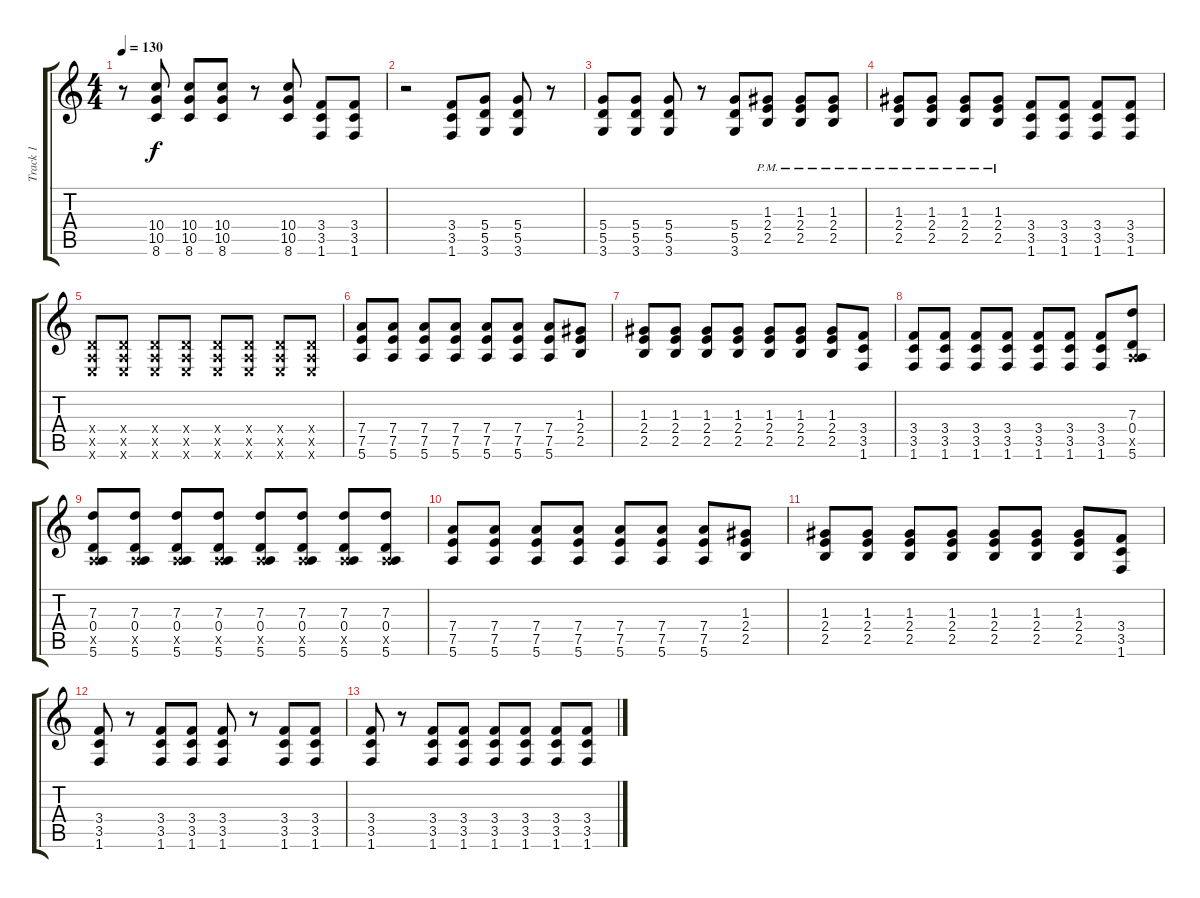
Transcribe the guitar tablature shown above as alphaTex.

\track ("Track 1" "Track 1") {instrument distortionguitar}
\staff {score tabs}
\tuning (E4 B3 G3 D3 A2 E2) {hide}
\ts (4 4)
\tempo 130
\clef g2
\ks c
r.8{dy f} (10.4 10.5 8.6).8 (10.4 10.5 8.6).8 (10.4 10.5 8.6).8 r.8 (10.4 10.5 8.6).8 (3.4 3.5 1.6).8 (3.4 3.5 1.6).8 |
r.2 (3.4 3.5 1.6).8 (5.4 5.5 3.6).8 (5.4 5.5 3.6).8 r.8 |
(5.4 5.5 3.6).8 (5.4 5.5 3.6).8 (5.4 5.5 3.6).8 r.8 (5.4 5.5 3.6).8 (1.3{pm} 2.4{pm} 2.5{pm}).8 (1.3{pm} 2.4{pm} 2.5{pm}).8 (1.3{pm} 2.4{pm} 2.5{pm}).8 |
(1.3{pm} 2.4{pm} 2.5{pm}).8 (1.3{pm} 2.4{pm} 2.5{pm}).8 (1.3{pm} 2.4{pm} 2.5{pm}).8 (1.3{pm} 2.4{pm} 2.5{pm}).8 (3.4 3.5 1.6).8 (3.4 3.5 1.6).8 (3.4 3.5 1.6).8 (3.4 3.5 1.6).8 |
(0.4{x} 0.5{x} 0.6{x}).8 (0.4{x} 0.5{x} 0.6{x}).8 (0.4{x} 0.5{x} 0.6{x}).8 (0.4{x} 0.5{x} 0.6{x}).8 (0.4{x} 0.5{x} 0.6{x}).8 (0.4{x} 0.5{x} 0.6{x}).8 (0.4{x} 0.5{x} 0.6{x}).8 (0.4{x} 0.5{x} 0.6{x}).8 |
(7.4 7.5 5.6).8 (7.4 7.5 5.6).8 (7.4 7.5 5.6).8 (7.4 7.5 5.6).8 (7.4 7.5 5.6).8 (7.4 7.5 5.6).8 (7.4 7.5 5.6).8 (1.3 2.4 2.5).8 |
(1.3 2.4 2.5).8 (1.3 2.4 2.5).8 (1.3 2.4 2.5).8 (1.3 2.4 2.5).8 (1.3 2.4 2.5).8 (1.3 2.4 2.5).8 (1.3 2.4 2.5).8 (3.4 3.5 1.6).8 |
(3.4 3.5 1.6).8 (3.4 3.5 1.6).8 (3.4 3.5 1.6).8 (3.4 3.5 1.6).8 (3.4 3.5 1.6).8 (3.4 3.5 1.6).8 (3.4 3.5 1.6).8 (7.3 0.4 0.5{x} 5.6).8 |
(7.3 0.4 0.5{x} 5.6).8 (7.3 0.4 0.5{x} 5.6).8 (7.3 0.4 0.5{x} 5.6).8 (7.3 0.4 0.5{x} 5.6).8 (7.3 0.4 0.5{x} 5.6).8 (7.3 0.4 0.5{x} 5.6).8 (7.3 0.4 0.5{x} 5.6).8 (7.3 0.4 0.5{x} 5.6).8 |
(7.4 7.5 5.6).8 (7.4 7.5 5.6).8 (7.4 7.5 5.6).8 (7.4 7.5 5.6).8 (7.4 7.5 5.6).8 (7.4 7.5 5.6).8 (7.4 7.5 5.6).8 (1.3 2.4 2.5).8 |
(1.3 2.4 2.5).8 (1.3 2.4 2.5).8 (1.3 2.4 2.5).8 (1.3 2.4 2.5).8 (1.3 2.4 2.5).8 (1.3 2.4 2.5).8 (1.3 2.4 2.5).8 (3.4 3.5 1.6).8 |
(3.4 3.5 1.6).8 r.8 (3.4 3.5 1.6).8 (3.4 3.5 1.6).8 (3.4 3.5 1.6).8 r.8 (3.4 3.5 1.6).8 (3.4 3.5 1.6).8 |
(3.4 3.5 1.6).8 r.8 (3.4 3.5 1.6).8 (3.4 3.5 1.6).8 (3.4 3.5 1.6).8 (3.4 3.5 1.6).8 (3.4 3.5 1.6).8 (3.4 3.5 1.6).8
